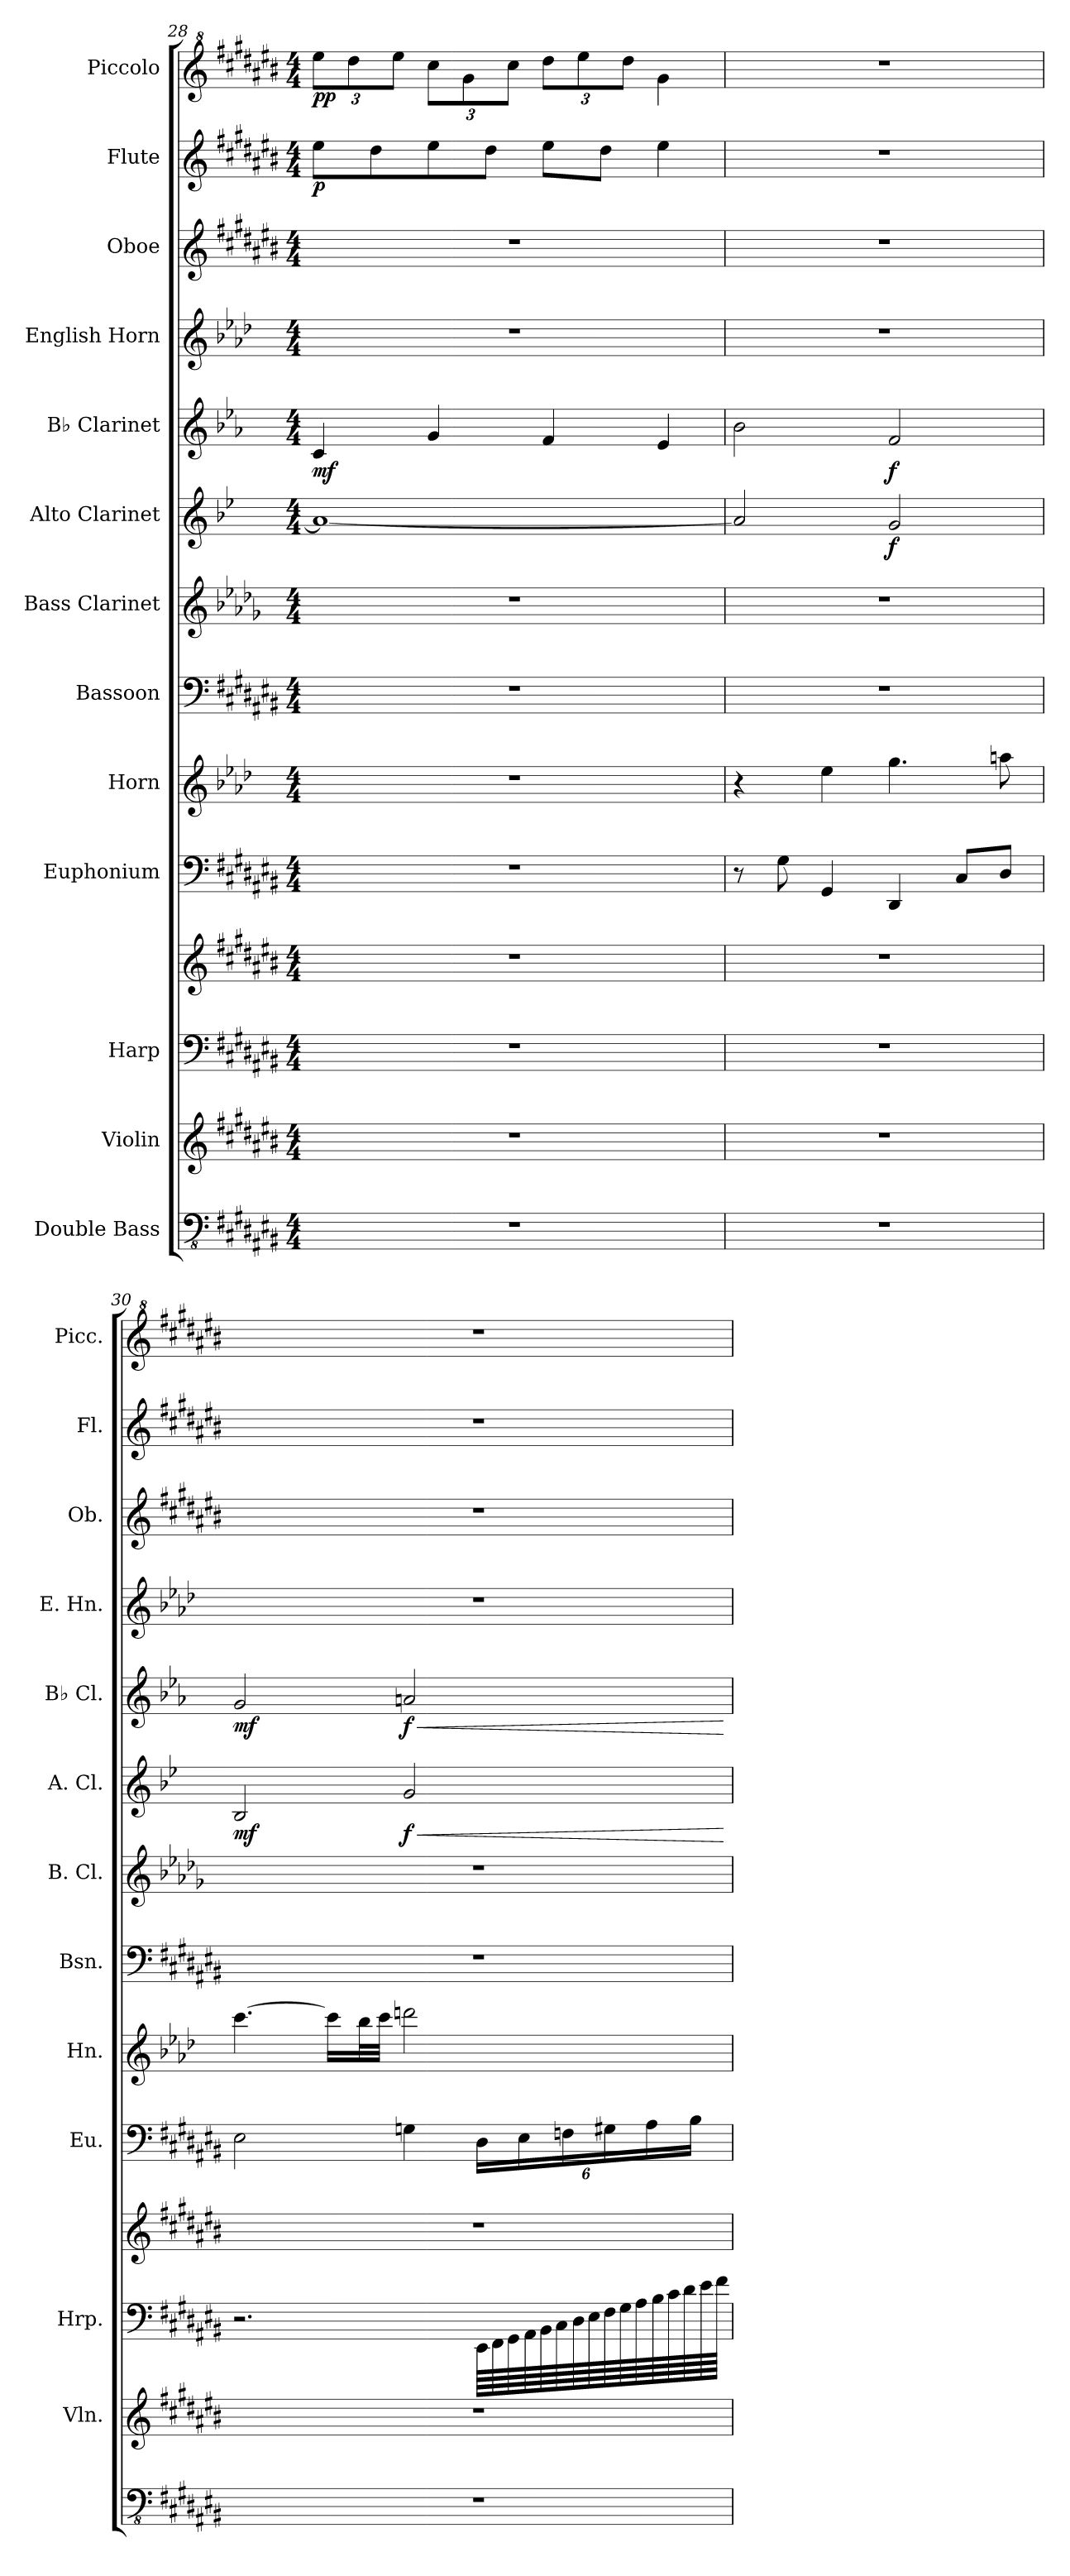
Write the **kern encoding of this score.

**kern	**kern	**kern	**kern	**kern	**kern	**kern	**kern	**kern	**dynam	**kern	**dynam	**kern	**kern	**kern	**dynam	**kern	**dynam
*part13	*part12	*part11	*part11	*part10	*part9	*part8	*part7	*part6	*part6	*part5	*part5	*part4	*part3	*part2	*part2	*part1	*part1
*staff14	*staff13	*staff12	*staff11	*staff10	*staff9	*staff8	*staff7	*staff6	*staff6	*staff5	*staff5	*staff4	*staff3	*staff2	*staff2	*staff1	*staff1
*I"Double Bass	*I"Violin	*I"Harp	*	*I"Euphonium	*I"Horn	*I"Bassoon	*I"Bass Clarinet	*I"Alto Clarinet	*	*I"B♭ Clarinet	*	*I"English Horn	*I"Oboe	*I"Flute	*	*I"Piccolo	*
*	*I'Vln.	*I'Hrp.	*	*I'Eu.	*I'Hn.	*I'Bsn.	*I'B. Cl.	*I'A. Cl.	*	*I'B♭ Cl.	*	*I'E. Hn.	*I'Ob.	*I'Fl.	*	*I'Picc.	*
*clefFv4	*clefG2	*clefF4	*clefG2	*clefF4	*clefG2	*clefF4	*clefG2	*clefG2	*	*clefG2	*	*clefG2	*clefG2	*clefG2	*	*clefG^2	*
*ITrd7c12	*	*	*	*	*ITrd4c7	*	*ITrd8c14	*ITrd5c9	*	*ITrd1c2	*	*ITrd4c7	*	*	*	*ITrd-7c-12	*
*k[f#c#g#d#a#e#b#]	*k[f#c#g#d#a#e#b#]	*k[f#c#g#d#a#e#b#]	*k[f#c#g#d#a#e#b#]	*k[f#c#g#d#a#e#b#]	*k[b-e-a-d-g-]	*k[f#c#g#d#a#e#b#]	*k[b-e-a-d-g-]	*k[b-e-a-d-g-]	*	*k[b-e-a-d-g-]	*	*k[b-e-a-d-g-]	*k[f#c#g#d#a#e#b#]	*k[f#c#g#d#a#e#b#]	*	*k[f#c#g#d#a#e#b#]	*
*C#:	*C#:	*C#:	*C#:	*C#:	*D-:	*C#:	*D-:	*D-:	*	*D-:	*	*D-:	*C#:	*C#:	*	*C#:	*
*M4/4	*M4/4	*M4/4	*M4/4	*M4/4	*M4/4	*M4/4	*M4/4	*M4/4	*	*M4/4	*	*M4/4	*M4/4	*M4/4	*	*M4/4	*
*	*	*	*	*	*	*	*	*	*	*	*	*	*	*	*	*Xbrackettup	*
=28	=28	=28	=28	=28	=28	=28	=28	=28	=28	=28	=28	=28	=28	=28	=28	=28	=28
!	!	!	!	!	!	!	!	!	!	!	!LO:DY:b	!	!	!	!LO:DY:b	!	!LO:DY:b
1r	1r	1r	1r	1r	1r	1r	1r	1c_	.	4B-/	mf	1r	1r	8ee#\L	p	12eeee#\L	pp
.	.	.	.	.	.	.	.	.	.	.	.	.	.	.	.	12dddd#\	.
.	.	.	.	.	.	.	.	.	.	.	.	.	.	8dd#\	.	.	.
.	.	.	.	.	.	.	.	.	.	.	.	.	.	.	.	12eeee#\J	.
.	.	.	.	.	.	.	.	.	.	4f/	.	.	.	8ee#\	.	12cccc#\L	.
.	.	.	.	.	.	.	.	.	.	.	.	.	.	.	.	12ggg#\	.
.	.	.	.	.	.	.	.	.	.	.	.	.	.	8dd#\J	.	.	.
.	.	.	.	.	.	.	.	.	.	.	.	.	.	.	.	12cccc#\J	.
.	.	.	.	.	.	.	.	.	.	4e-/	.	.	.	8ee#\L	.	12dddd#\L	.
.	.	.	.	.	.	.	.	.	.	.	.	.	.	.	.	12eeee#\	.
.	.	.	.	.	.	.	.	.	.	.	.	.	.	8dd#\J	.	.	.
.	.	.	.	.	.	.	.	.	.	.	.	.	.	.	.	12dddd#\J	.
.	.	.	.	.	.	.	.	.	.	4d-/	.	.	.	4ee#\	.	4ggg#\	.
!!LO:PB:g=z
=29	=29	=29	=29	=29	=29	=29	=29	=29	=29	=29	=29	=29	=29	=29	=29	=29	=29
1r	1r	1r	1r	8r	4r	1r	1r	2c/]	.	2a-\	.	1r	1r	1r	.	1r	.
.	.	.	.	8G#\	.	.	.	.	.	.	.	.	.	.	.	.	.
.	.	.	.	4GG#/	4a-\	.	.	.	.	.	.	.	.	.	.	.	.
!	!	!	!	!	!	!	!	!	!LO:DY:b	!	!LO:DY:b	!	!	!	!	!	!
.	.	.	.	4DD#/	4.cc\	.	.	2B-/	f	2e-/	f	.	.	.	.	.	.
.	.	.	.	8C#/L	.	.	.	.	.	.	.	.	.	.	.	.	.
.	.	.	.	8D#/J	8ddn\	.	.	.	.	.	.	.	.	.	.	.	.
=30	=30	=30	=30	=30	=30	=30	=30	=30	=30	=30	=30	=30	=30	=30	=30	=30	=30
!	!	!	!	!	!	!	!	!	!LO:DY:b	!	!LO:DY:b	!	!	!	!	!	!
1r	1r	2.r	1r	2E#\	[4.ff\	1r	1r	2D-/	mf	2f/	mf	1r	1r	1r	.	1r	.
.	.	.	.	.	16ff\LL]	.	.	.	.	.	.	.	.	.	.	.	.
.	.	.	.	.	32ee-\L	.	.	.	.	.	.	.	.	.	.	.	.
.	.	.	.	.	32ff\JJJ	.	.	.	.	.	.	.	.	.	.	.	.
!	!	!	!	!	!	!	!	!	!LO:HP:b	!	!LO:HP:b	!	!	!	!	!	!
!	!	!	!	!	!	!	!	!	!LO:DY:n=1:b	!	!LO:DY:n=1:b	!	!	!	!	!	!
.	.	.	.	4Gn\	2ggn\	.	.	2B-/	< f	2gn/	< f	.	.	.	.	.	.
*	*	*	*	*Xbrackettup	*	*	*	*	*	*	*	*	*	*	*	*	*
.	.	64EE#\LLLL	.	24D#\LL	.	.	.	.	.	.	.	.	.	.	.	.	.
.	.	64FF#\	.	.	.	.	.	.	.	.	.	.	.	.	.	.	.
.	.	64GG#\	.	.	.	.	.	.	.	.	.	.	.	.	.	.	.
.	.	.	.	24E#\	.	.	.	.	.	.	.	.	.	.	.	.	.
.	.	64AA#\	.	.	.	.	.	.	.	.	.	.	.	.	.	.	.
.	.	64BB#\	.	.	.	.	.	.	.	.	.	.	.	.	.	.	.
.	.	64C#\	.	.	.	.	.	.	.	.	.	.	.	.	.	.	.
.	.	.	.	24Fn\	.	.	.	.	.	.	.	.	.	.	.	.	.
.	.	64D#\	.	.	.	.	.	.	.	.	.	.	.	.	.	.	.
.	.	64E#\	.	.	.	.	.	.	.	.	.	.	.	.	.	.	.
.	.	64F#\	.	24G#X\	.	.	.	.	.	.	.	.	.	.	.	.	.
.	.	64G#\	.	.	.	.	.	.	.	.	.	.	.	.	.	.	.
.	.	64A#\	.	.	.	.	.	.	.	.	.	.	.	.	.	.	.
.	.	.	.	24A#\	.	.	.	.	.	.	.	.	.	.	.	.	.
.	.	64B#\	.	.	.	.	.	.	.	.	.	.	.	.	.	.	.
.	.	64c#\	.	.	.	.	.	.	.	.	.	.	.	.	.	.	.
.	.	64d#\	.	.	.	.	.	.	.	.	.	.	.	.	.	.	.
.	.	.	.	24B#\JJ	.	.	.	.	.	.	.	.	.	.	.	.	.
.	.	64e#\	.	.	.	.	.	.	.	.	.	.	.	.	.	.	.
.	.	64f#\JJJJ	.	.	.	.	.	.	.	.	.	.	.	.	.	.	.
.	.	.	.	.	.	.	.	.	[	.	[	.	.	.	.	.	.
=	=	=	=	=	=	=	=	=	=	=	=	=	=	=	=	=	=
*-	*-	*-	*-	*-	*-	*-	*-	*-	*-	*-	*-	*-	*-	*-	*-	*-	*-
